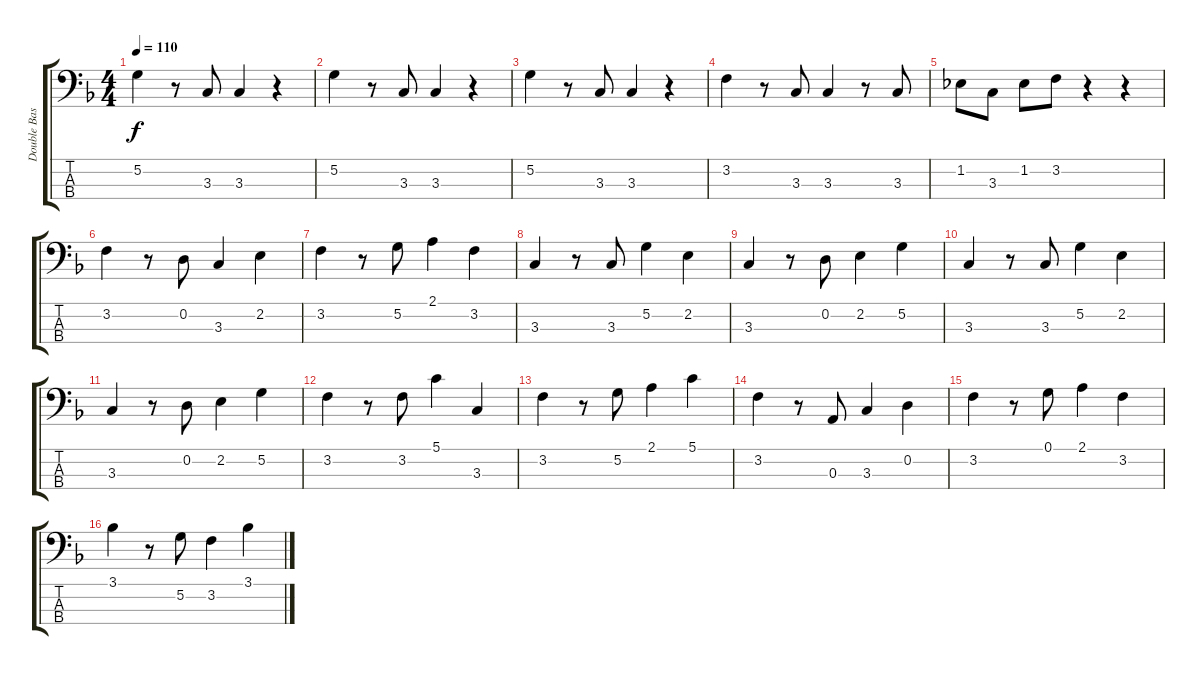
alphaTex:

\track ("Double Bass" "Double Bas") {instrument acousticbass}
\staff {score tabs}
\tuning (G2 D2 A1 E1) {hide}
\ts (4 4)
\tempo 110
\clef f4
\ks f
5.2.4{dy f} r.8 3.3.8 3.3.4 r.4 |
5.2.4 r.8 3.3.8 3.3.4 r.4 |
5.2.4 r.8 3.3.8 3.3.4 r.4 |
3.2.4 r.8 3.3.8 3.3.4 r.8 3.3.8 |
1.2.8 3.3.8 1.2.8 3.2.8 r.4 r.4 |
3.2.4 r.8 0.2.8 3.3.4 2.2.4 |
3.2.4 r.8 5.2.8 2.1.4 3.2.4 |
3.3.4 r.8 3.3.8 5.2.4 2.2.4 |
3.3.4 r.8 0.2.8 2.2.4 5.2.4 |
3.3.4 r.8 3.3.8 5.2.4 2.2.4 |
3.3.4 r.8 0.2.8 2.2.4 5.2.4 |
3.2.4 r.8 3.2.8 5.1.4 3.3.4 |
3.2.4 r.8 5.2.8 2.1.4 5.1.4 |
3.2.4 r.8 0.3.8 3.3.4 0.2.4 |
3.2.4 r.8 0.1.8 2.1.4 3.2.4 |
3.1.4 r.8 5.2.8 3.2.4 3.1.4
